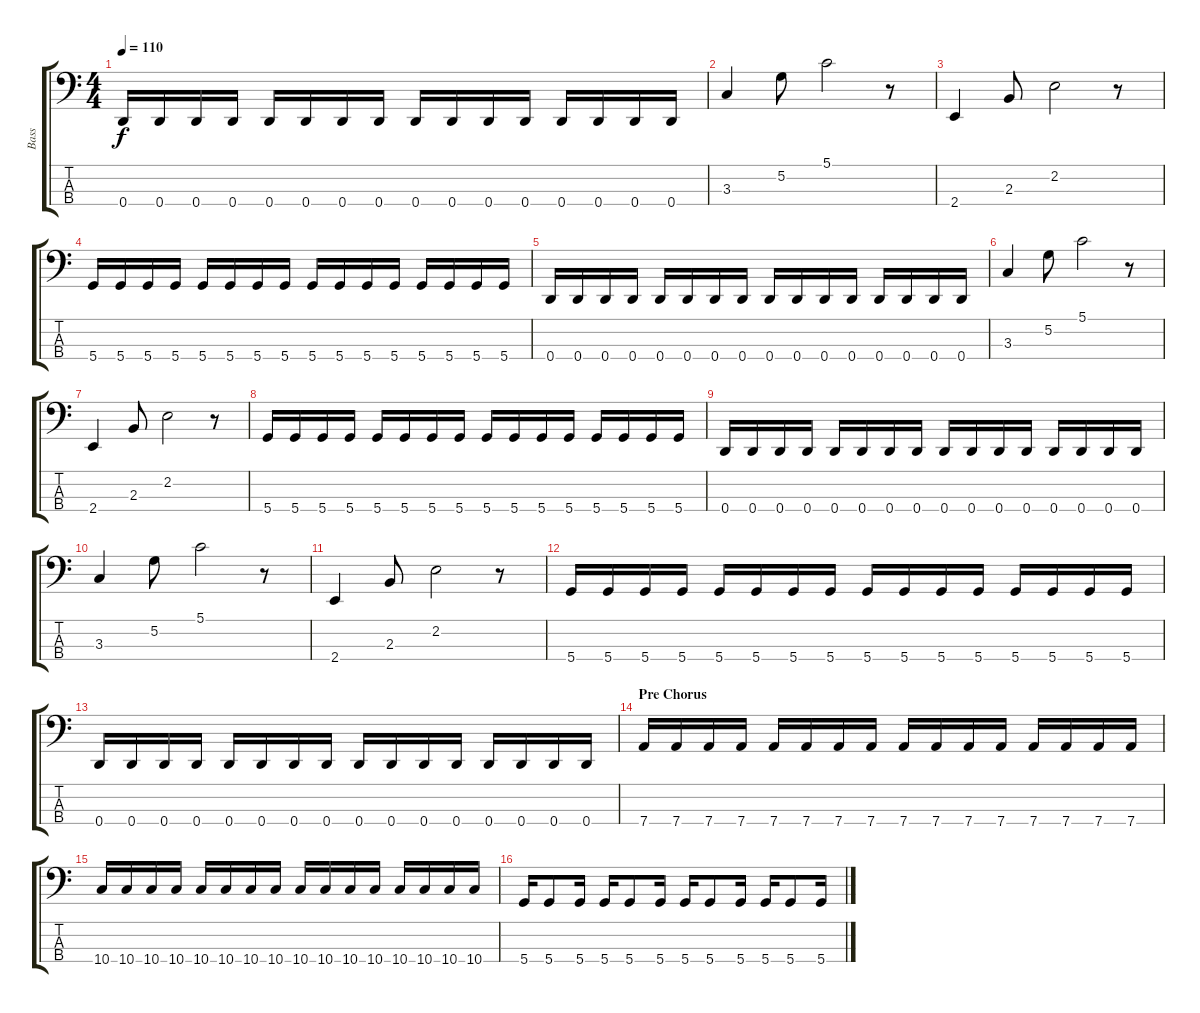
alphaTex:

\track ("Bass" "Bass") {instrument electricbassfinger}
\staff {score tabs}
\tuning (G2 D2 A1 D1) {hide}
\ts (4 4)
\tempo 110
\clef f4
\ks c
0.4.16{dy f} 0.4.16 0.4.16 0.4.16 0.4.16 0.4.16 0.4.16 0.4.16 0.4.16 0.4.16 0.4.16 0.4.16 0.4.16 0.4.16 0.4.16 0.4.16 |
3.3.4 5.2.8 5.1.2 r.8 |
2.4.4 2.3.8 2.2.2 r.8 |
5.4.16 5.4.16 5.4.16 5.4.16 5.4.16 5.4.16 5.4.16 5.4.16 5.4.16 5.4.16 5.4.16 5.4.16 5.4.16 5.4.16 5.4.16 5.4.16 |
0.4.16 0.4.16 0.4.16 0.4.16 0.4.16 0.4.16 0.4.16 0.4.16 0.4.16 0.4.16 0.4.16 0.4.16 0.4.16 0.4.16 0.4.16 0.4.16 |
3.3.4 5.2.8 5.1.2 r.8 |
2.4.4 2.3.8 2.2.2 r.8 |
5.4.16 5.4.16 5.4.16 5.4.16 5.4.16 5.4.16 5.4.16 5.4.16 5.4.16 5.4.16 5.4.16 5.4.16 5.4.16 5.4.16 5.4.16 5.4.16 |
0.4.16 0.4.16 0.4.16 0.4.16 0.4.16 0.4.16 0.4.16 0.4.16 0.4.16 0.4.16 0.4.16 0.4.16 0.4.16 0.4.16 0.4.16 0.4.16 |
3.3.4 5.2.8 5.1.2 r.8 |
2.4.4 2.3.8 2.2.2 r.8 |
5.4.16 5.4.16 5.4.16 5.4.16 5.4.16 5.4.16 5.4.16 5.4.16 5.4.16 5.4.16 5.4.16 5.4.16 5.4.16 5.4.16 5.4.16 5.4.16 |
0.4.16 0.4.16 0.4.16 0.4.16 0.4.16 0.4.16 0.4.16 0.4.16 0.4.16 0.4.16 0.4.16 0.4.16 0.4.16 0.4.16 0.4.16 0.4.16 |
\section ("" "Pre Chorus")
7.4.16 7.4.16 7.4.16 7.4.16 7.4.16 7.4.16 7.4.16 7.4.16 7.4.16 7.4.16 7.4.16 7.4.16 7.4.16 7.4.16 7.4.16 7.4.16 |
10.4.16 10.4.16 10.4.16 10.4.16 10.4.16 10.4.16 10.4.16 10.4.16 10.4.16 10.4.16 10.4.16 10.4.16 10.4.16 10.4.16 10.4.16 10.4.16 |
5.4.16 5.4.8 5.4.16 5.4.16 5.4.8 5.4.16 5.4.16 5.4.8 5.4.16 5.4.16 5.4.8 5.4.16
